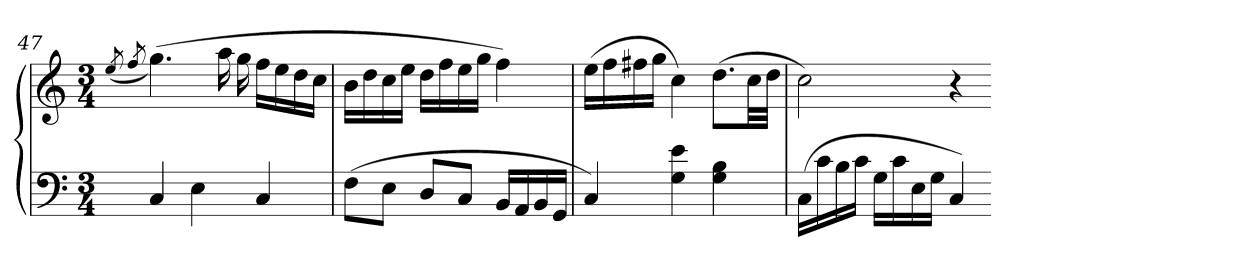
**kern	**kern
*part1	*part1
*staff2	*staff1
*clefF4	*clefG2
*k[]	*k[]
*C:	*C:
*M3/4	*M3/4
=47	=47
.	(8qee
.	8qff
4C	(4.gg)
4E	.
.	16aa
.	16gg
4C	16ffLL
.	16ee
.	16dd
.	16ccJJ
=48	=48
(8FL	16bLL
.	16dd
8EJ	16cc
.	16eeJJ
8DL	16ddLL
.	16ff
8CJ	16ee
.	16ggJJ
16BBLL	4ff)
16AA	.
16BB	.
16GGJJ	.
=49	=49
4C)	(16eeLL
.	16ff
.	16ff#X
.	16ggJJ
4G 4e	4cc)
4G 4B	(8.ddL
.	32ccLL
.	32ddJJJ
=50	=50
(16CLL	2cc)
16c	.
16B	.
16cJJ	.
16GLL	.
16c	.
16E	.
16GJJ	.
4C)	4r
=-	=-
*-	*-
